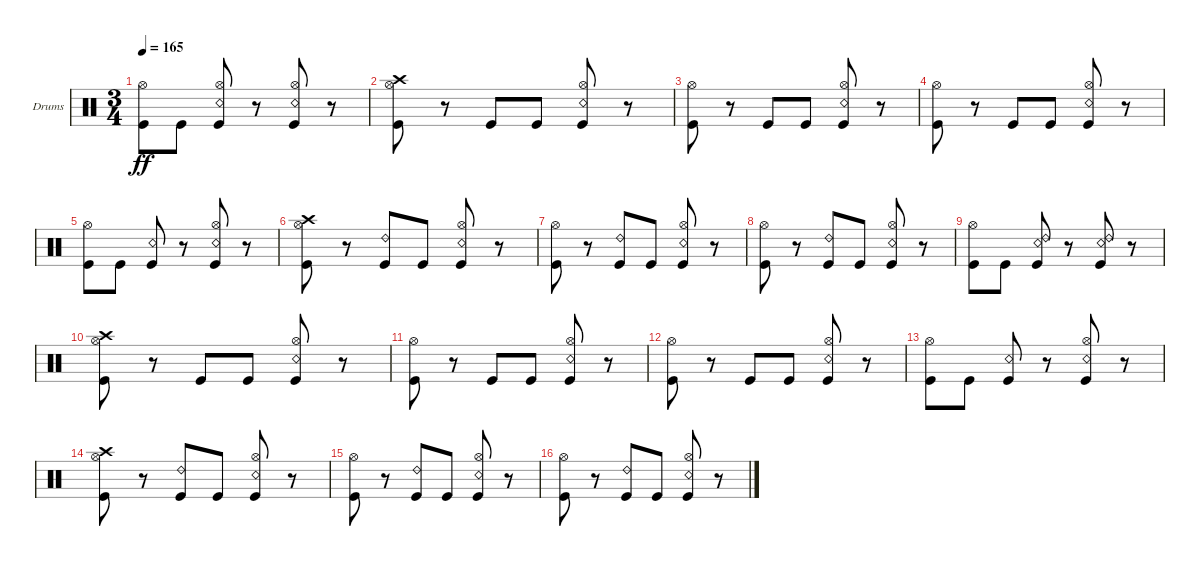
\bracketExtendMode groupsimilarinstruments
\firstSystemTrackNameOrientation horizontal
\otherSystemsTrackNameOrientation horizontal
\track ("Drumkit" "Drums") {instrument percussion}
\staff {score}
\articulation defaults
\ts (3 4)
\tempo 165
\clef neutral
\ks c
("Kick (hit)" "Hi-Hat (open)").8{dy ff} "Kick (hit)".8 ("Kick (hit)" "Hi-Hat (open)" "Snare (rim shot)").8 r.8 ("Kick (hit)" "Hi-Hat (open)" "Snare (rim shot)").8 r.8 |
("Kick (hit)" "Hi-Hat (open)" "Crash high (hit)").8 r.8 "Kick (hit)".8 "Kick (hit)".8 ("Kick (hit)" "Snare (rim shot)" "Hi-Hat (open)").8 r.8 |
("Kick (hit)" "Hi-Hat (open)").8 r.8 "Kick (hit)".8 "Kick (hit)".8 ("Kick (hit)" "Hi-Hat (open)" "Snare (rim shot)").8 r.8 |
("Kick (hit)" "Hi-Hat (open)").8 r.8 "Kick (hit)".8 "Kick (hit)".8 ("Kick (hit)" "Hi-Hat (open)" "Snare (rim shot)").8 r.8 |
("Kick (hit)" "Hi-Hat (open)").8 "Kick (hit)".8 ("Kick (hit)" "Snare (rim shot)").8 r.8 ("Kick (hit)" "Hi-Hat (open)" "Snare (rim shot)").8 r.8 |
("Kick (hit)" "Hi-Hat (open)" "Crash high (hit)").8 r.8 ("Kick (hit)" "Ride (bell) 2").8 "Kick (hit)".8 ("Kick (hit)" "Snare (rim shot)" "Hi-Hat (open)").8 r.8 |
("Kick (hit)" "Hi-Hat (open)").8 r.8 ("Kick (hit)" "Ride (bell) 2").8 "Kick (hit)".8 ("Kick (hit)" "Hi-Hat (open)" "Snare (rim shot)").8 r.8 |
("Kick (hit)" "Hi-Hat (open)").8 r.8 ("Kick (hit)" "Ride (bell) 2").8 "Kick (hit)".8 ("Kick (hit)" "Hi-Hat (open)" "Snare (rim shot)").8 r.8 |
("Kick (hit)" "Hi-Hat (open)").8 "Kick (hit)".8 ("Kick (hit)" "Snare (rim shot)" "Ride (bell) 2").8 r.8 ("Kick (hit)" "Snare (rim shot)" "Ride (bell) 2").8 r.8 |
("Kick (hit)" "Hi-Hat (open)" "Crash high (hit)").8 r.8 "Kick (hit)".8 "Kick (hit)".8 ("Kick (hit)" "Snare (rim shot)" "Hi-Hat (open)").8 r.8 |
("Kick (hit)" "Hi-Hat (open)").8 r.8 "Kick (hit)".8 "Kick (hit)".8 ("Kick (hit)" "Hi-Hat (open)" "Snare (rim shot)").8 r.8 |
("Kick (hit)" "Hi-Hat (open)").8 r.8 "Kick (hit)".8 "Kick (hit)".8 ("Kick (hit)" "Hi-Hat (open)" "Snare (rim shot)").8 r.8 |
("Kick (hit)" "Hi-Hat (open)").8 "Kick (hit)".8 ("Kick (hit)" "Snare (rim shot)").8 r.8 ("Kick (hit)" "Hi-Hat (open)" "Snare (rim shot)").8 r.8 |
("Kick (hit)" "Hi-Hat (open)" "Crash high (hit)").8 r.8 ("Kick (hit)" "Ride (bell) 2").8 "Kick (hit)".8 ("Kick (hit)" "Snare (rim shot)" "Hi-Hat (open)").8 r.8 |
("Kick (hit)" "Hi-Hat (open)").8 r.8 ("Kick (hit)" "Ride (bell) 2").8 "Kick (hit)".8 ("Kick (hit)" "Hi-Hat (open)" "Snare (rim shot)").8 r.8 |
("Kick (hit)" "Hi-Hat (open)").8 r.8 ("Kick (hit)" "Ride (bell) 2").8 "Kick (hit)".8 ("Kick (hit)" "Hi-Hat (open)" "Snare (rim shot)").8 r.8
